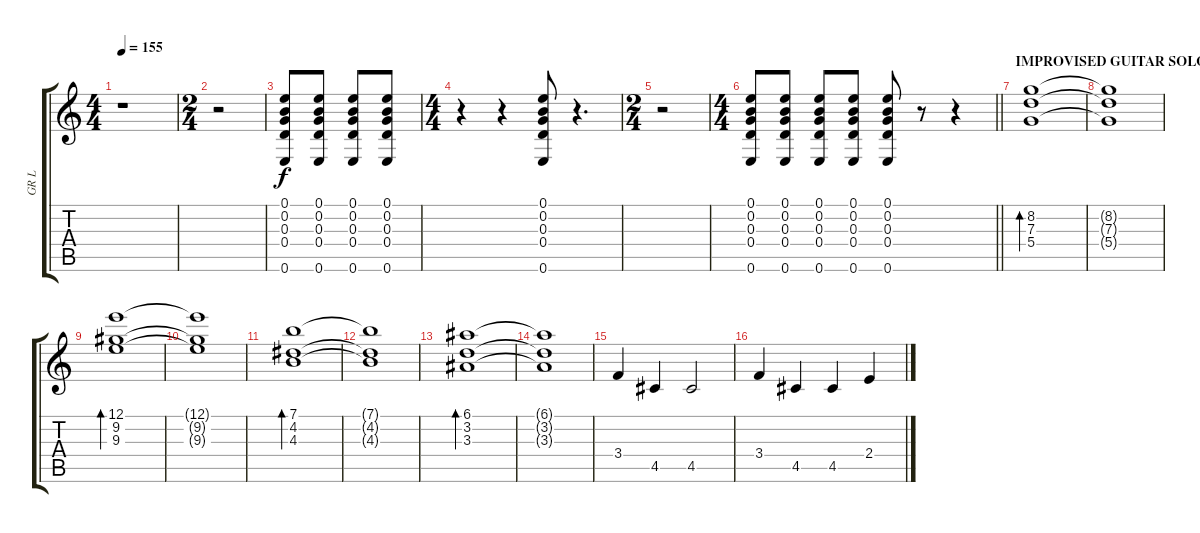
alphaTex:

\track ("GR L" "GR L") {instrument overdrivenguitar}
\staff {score tabs}
\tuning (E4 B3 G3 D3 A2 E2) {hide}
\ts (4 4)
\tempo 155
\clef g2
\ks c
r.1{dy f} |
\ts (2 4)
r.2 |
(0.1 0.2 0.3 0.4 0.6).8 (0.1 0.2 0.3 0.4 0.6).8 (0.1 0.2 0.3 0.4 0.6).8 (0.1 0.2 0.3 0.4 0.6).8 |
\ts (4 4)
r.4 r.4 (0.1 0.2 0.3 0.4 0.6).8 r.4{d} |
\ts (2 4)
r.2 |
\ts (4 4)
\barLineRight lightlight
(0.1 0.2 0.3 0.4 0.6).8 (0.1 0.2 0.3 0.4 0.6).8 (0.1 0.2 0.3 0.4 0.6).8 (0.1 0.2 0.3 0.4 0.6).8 (0.1 0.2 0.3 0.4 0.6).8 r.8 r.4 |
\section ("" "IMPROVISED GUITAR SOLO")
(8.2 7.3 5.4).1{bd 480 instrument electricguitarjazz} |
(8.2{t} 7.3{t} 5.4{t}).1 |
(12.1 9.2 9.3).1{bd 480} |
(12.1{t} 9.2{t} 9.3{t}).1 |
(7.1 4.2 4.3).1{bd 480} |
(7.1{t} 4.2{t} 4.3{t}).1 |
(6.1 3.2 3.3).1{bd 480} |
(6.1{t} 3.2{t} 3.3{t}).1 |
3.4.4 4.5.4 4.5.2 |
3.4.4 4.5.4 4.5.4 2.4.4
